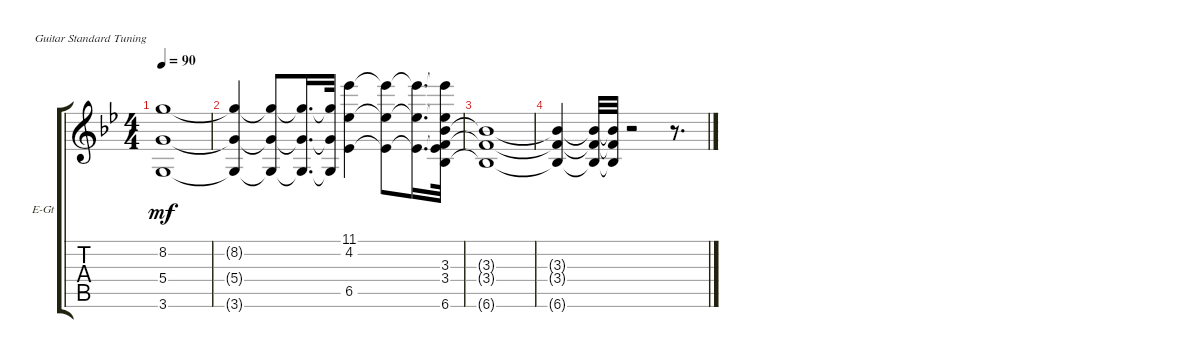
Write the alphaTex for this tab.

\bracketExtendMode groupsimilarinstruments
\firstSystemTrackNameOrientation horizontal
\otherSystemsTrackNameOrientation horizontal
\track ("Electric Guitar" "E-Gt") {instrument electricguitarclean}
\staff {score tabs}
\tuning (E4 B3 G3 D3 A2 E2)
\ts (4 4)
\tempo 90
\clef g2
\ks bb
(8.2 5.4 3.6).1{dy mf} |
(8.2{t} 5.4{t} 3.6{t}).4 (8.2{t} 5.4{t} 3.6{t}).8 (8.2{t} 5.4{t} 3.6{t}).16{d} (8.2{t} 5.4{t} 3.6{t}).32 (6.5 4.2 11.1).4 (6.5{t} 4.2{t} 11.1{t}).8 (6.5{t} 4.2{t} 11.1{t}).16{d} (6.5{t} 4.2{t} 11.1{t} 6.6 3.4 3.3).32 |
(6.6{t} 3.4{t} 3.3{t}).1 |
(6.6{t} 3.4{t} 3.3{t}).4 (6.6{t} 3.4{t} 3.3{t}).32 (6.6{t} 3.4{t} 3.3{t}).32 r.2 r.8{d}
